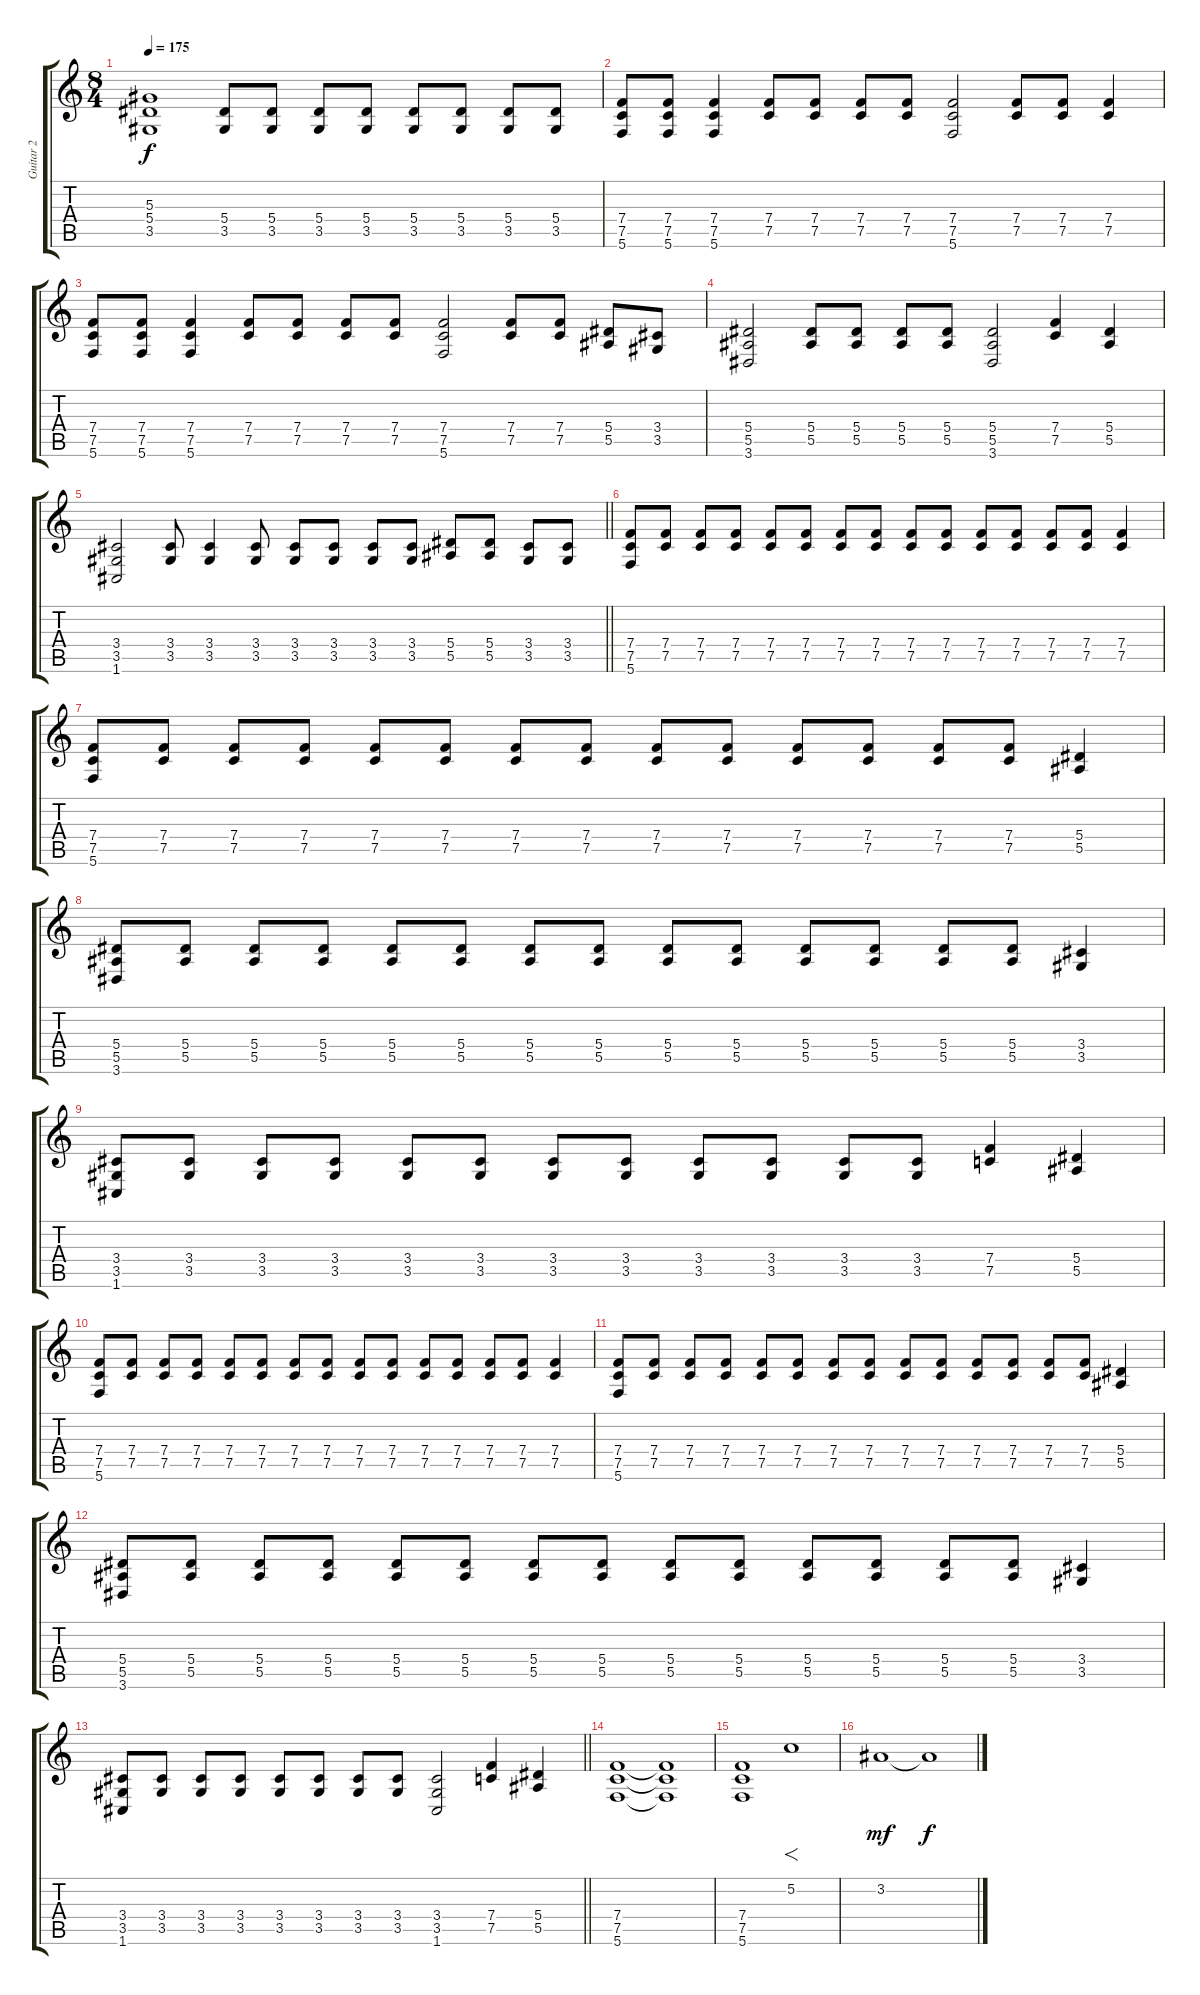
\track ("Guitar 2" "Guitar 2") {instrument distortionguitar}
\staff {score tabs}
\tuning (C4 G3 Eb3 Bb2 F2 C2) {hide}
\ts (8 4)
\tempo 175
\clef g2
\ks c
(5.3 5.4 3.5).1{dy f} (5.4 3.5).8 (5.4 3.5).8 (5.4 3.5).8 (5.4 3.5).8 (5.4 3.5).8 (5.4 3.5).8 (5.4 3.5).8 (5.4 3.5).8 |
(7.4 7.5 5.6).8 (7.4 7.5 5.6).8 (7.4 7.5 5.6).4 (7.4 7.5).8 (7.4 7.5).8 (7.4 7.5).8 (7.4 7.5).8 (7.4 7.5 5.6).2 (7.4 7.5).8 (7.4 7.5).8 (7.4 7.5).4 |
(7.4 7.5 5.6).8 (7.4 7.5 5.6).8 (7.4 7.5 5.6).4 (7.4 7.5).8 (7.4 7.5).8 (7.4 7.5).8 (7.4 7.5).8 (7.4 7.5 5.6).2 (7.4 7.5).8 (7.4 7.5).8 (5.4 5.5).8 (3.4 3.5).8 |
(5.4 5.5 3.6).2 (5.4 5.5).8 (5.4 5.5).8 (5.4 5.5).8 (5.4 5.5).8 (5.4 5.5 3.6).2 (7.4 7.5).4 (5.4 5.5).4 |
\barLineRight lightlight
(3.4 3.5 1.6).2 (3.4 3.5).8 (3.4 3.5).4 (3.4 3.5).8 (3.4 3.5).8 (3.4 3.5).8 (3.4 3.5).8 (3.4 3.5).8 (5.4 5.5).8 (5.4 5.5).8 (3.4 3.5).8 (3.4 3.5).8 |
\section ("" "")
(7.4 7.5 5.6).8 (7.4 7.5).8 (7.4 7.5).8 (7.4 7.5).8 (7.4 7.5).8 (7.4 7.5).8 (7.4 7.5).8 (7.4 7.5).8 (7.4 7.5).8 (7.4 7.5).8 (7.4 7.5).8 (7.4 7.5).8 (7.4 7.5).8 (7.4 7.5).8 (7.4 7.5).4 |
(7.4 7.5 5.6).8 (7.4 7.5).8 (7.4 7.5).8 (7.4 7.5).8 (7.4 7.5).8 (7.4 7.5).8 (7.4 7.5).8 (7.4 7.5).8 (7.4 7.5).8 (7.4 7.5).8 (7.4 7.5).8 (7.4 7.5).8 (7.4 7.5).8 (7.4 7.5).8 (5.4 5.5).4 |
(5.4 5.5 3.6).8 (5.4 5.5).8 (5.4 5.5).8 (5.4 5.5).8 (5.4 5.5).8 (5.4 5.5).8 (5.4 5.5).8 (5.4 5.5).8 (5.4 5.5).8 (5.4 5.5).8 (5.4 5.5).8 (5.4 5.5).8 (5.4 5.5).8 (5.4 5.5).8 (3.4 3.5).4 |
(3.4 3.5 1.6).8 (3.4 3.5).8 (3.4 3.5).8 (3.4 3.5).8 (3.4 3.5).8 (3.4 3.5).8 (3.4 3.5).8 (3.4 3.5).8 (3.4 3.5).8 (3.4 3.5).8 (3.4 3.5).8 (3.4 3.5).8 (7.4 7.5).4 (5.4 5.5).4 |
(7.4 7.5 5.6).8 (7.4 7.5).8 (7.4 7.5).8 (7.4 7.5).8 (7.4 7.5).8 (7.4 7.5).8 (7.4 7.5).8 (7.4 7.5).8 (7.4 7.5).8 (7.4 7.5).8 (7.4 7.5).8 (7.4 7.5).8 (7.4 7.5).8 (7.4 7.5).8 (7.4 7.5).4 |
(7.4 7.5 5.6).8 (7.4 7.5).8 (7.4 7.5).8 (7.4 7.5).8 (7.4 7.5).8 (7.4 7.5).8 (7.4 7.5).8 (7.4 7.5).8 (7.4 7.5).8 (7.4 7.5).8 (7.4 7.5).8 (7.4 7.5).8 (7.4 7.5).8 (7.4 7.5).8 (5.4 5.5).4 |
(5.4 5.5 3.6).8 (5.4 5.5).8 (5.4 5.5).8 (5.4 5.5).8 (5.4 5.5).8 (5.4 5.5).8 (5.4 5.5).8 (5.4 5.5).8 (5.4 5.5).8 (5.4 5.5).8 (5.4 5.5).8 (5.4 5.5).8 (5.4 5.5).8 (5.4 5.5).8 (3.4 3.5).4 |
\barLineRight lightlight
(3.4 3.5 1.6).8 (3.4 3.5).8 (3.4 3.5).8 (3.4 3.5).8 (3.4 3.5).8 (3.4 3.5).8 (3.4 3.5).8 (3.4 3.5).8 (3.4 3.5 1.6).2 (7.4 7.5).4 (5.4 5.5).4 |
\section ("" "")
(7.4 7.5 5.6).1{volume 12} (7.4{t} 7.5{t} 5.6{t}).1 |
(7.4 7.5 5.6).1 5.2.1{f} |
3.2.1{dy mf} 3.2{t}.1{dy f}
